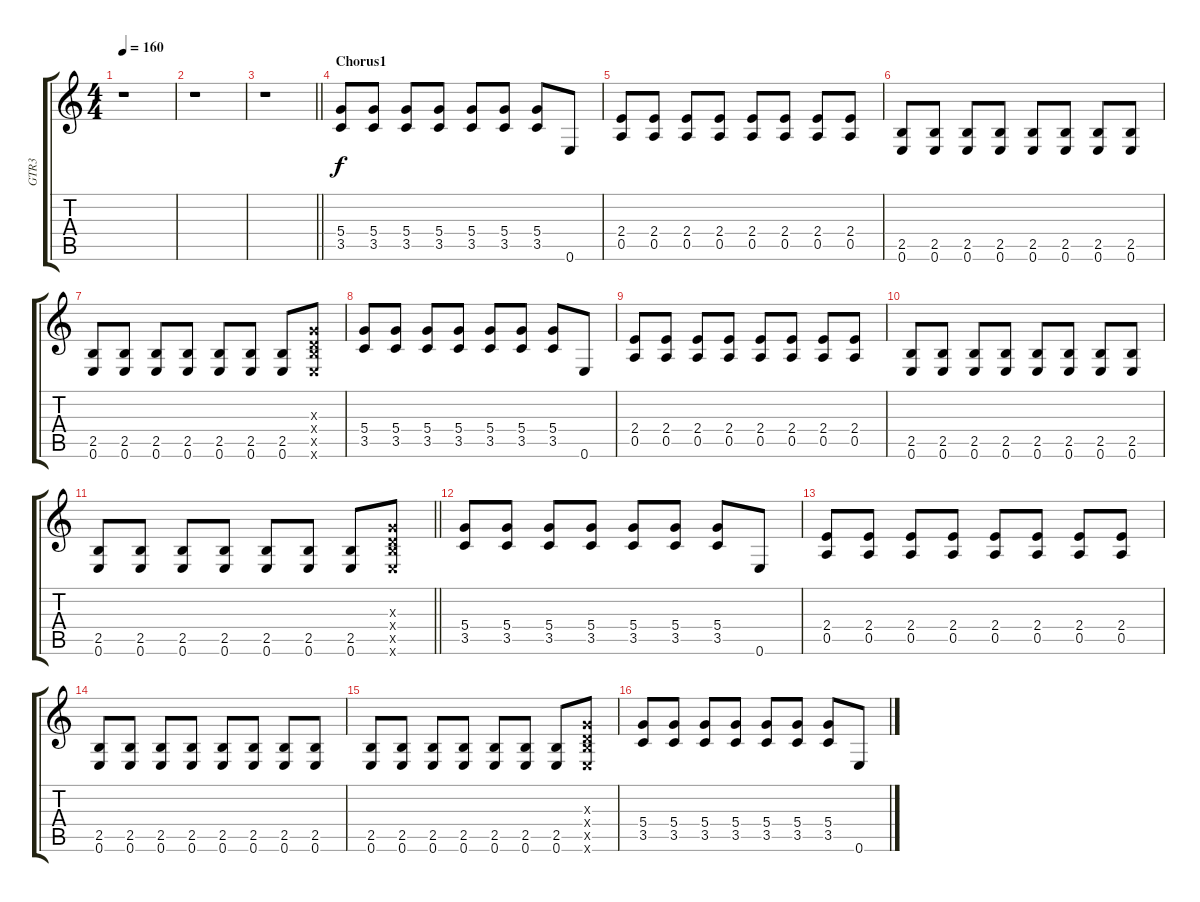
\track ("GTR3" "GTR3") {instrument distortionguitar}
\staff {score tabs}
\tuning (E4 B3 G3 D3 A2 E2) {hide}
\ts (4 4)
\tempo 160
\clef g2
\ks c
r.1{dy f} |
r.1 |
\barLineRight lightlight
r.1 |
\section ("" "Chorus1")
(5.4 3.5).8 (5.4 3.5).8 (5.4 3.5).8 (5.4 3.5).8 (5.4 3.5).8 (5.4 3.5).8 (5.4 3.5).8 0.6.8 |
(2.4 0.5).8 (2.4 0.5).8 (2.4 0.5).8 (2.4 0.5).8 (2.4 0.5).8 (2.4 0.5).8 (2.4 0.5).8 (2.4 0.5).8 |
(2.5 0.6).8 (2.5 0.6).8 (2.5 0.6).8 (2.5 0.6).8 (2.5 0.6).8 (2.5 0.6).8 (2.5 0.6).8 (2.5 0.6).8 |
(2.5 0.6).8 (2.5 0.6).8 (2.5 0.6).8 (2.5 0.6).8 (2.5 0.6).8 (2.5 0.6).8 (2.5 0.6).8 (0.3{x} 0.4{x} 2.5{x} 0.6{x}).8 |
(5.4 3.5).8 (5.4 3.5).8 (5.4 3.5).8 (5.4 3.5).8 (5.4 3.5).8 (5.4 3.5).8 (5.4 3.5).8 0.6.8 |
(2.4 0.5).8 (2.4 0.5).8 (2.4 0.5).8 (2.4 0.5).8 (2.4 0.5).8 (2.4 0.5).8 (2.4 0.5).8 (2.4 0.5).8 |
(2.5 0.6).8 (2.5 0.6).8 (2.5 0.6).8 (2.5 0.6).8 (2.5 0.6).8 (2.5 0.6).8 (2.5 0.6).8 (2.5 0.6).8 |
\barLineRight lightlight
(2.5 0.6).8 (2.5 0.6).8 (2.5 0.6).8 (2.5 0.6).8 (2.5 0.6).8 (2.5 0.6).8 (2.5 0.6).8 (0.3{x} 0.4{x} 2.5{x} 0.6{x}).8 |
(5.4 3.5).8 (5.4 3.5).8 (5.4 3.5).8 (5.4 3.5).8 (5.4 3.5).8 (5.4 3.5).8 (5.4 3.5).8 0.6.8 |
(2.4 0.5).8 (2.4 0.5).8 (2.4 0.5).8 (2.4 0.5).8 (2.4 0.5).8 (2.4 0.5).8 (2.4 0.5).8 (2.4 0.5).8 |
(2.5 0.6).8 (2.5 0.6).8 (2.5 0.6).8 (2.5 0.6).8 (2.5 0.6).8 (2.5 0.6).8 (2.5 0.6).8 (2.5 0.6).8 |
(2.5 0.6).8 (2.5 0.6).8 (2.5 0.6).8 (2.5 0.6).8 (2.5 0.6).8 (2.5 0.6).8 (2.5 0.6).8 (0.3{x} 0.4{x} 2.5{x} 0.6{x}).8 |
(5.4 3.5).8 (5.4 3.5).8 (5.4 3.5).8 (5.4 3.5).8 (5.4 3.5).8 (5.4 3.5).8 (5.4 3.5).8 0.6.8
